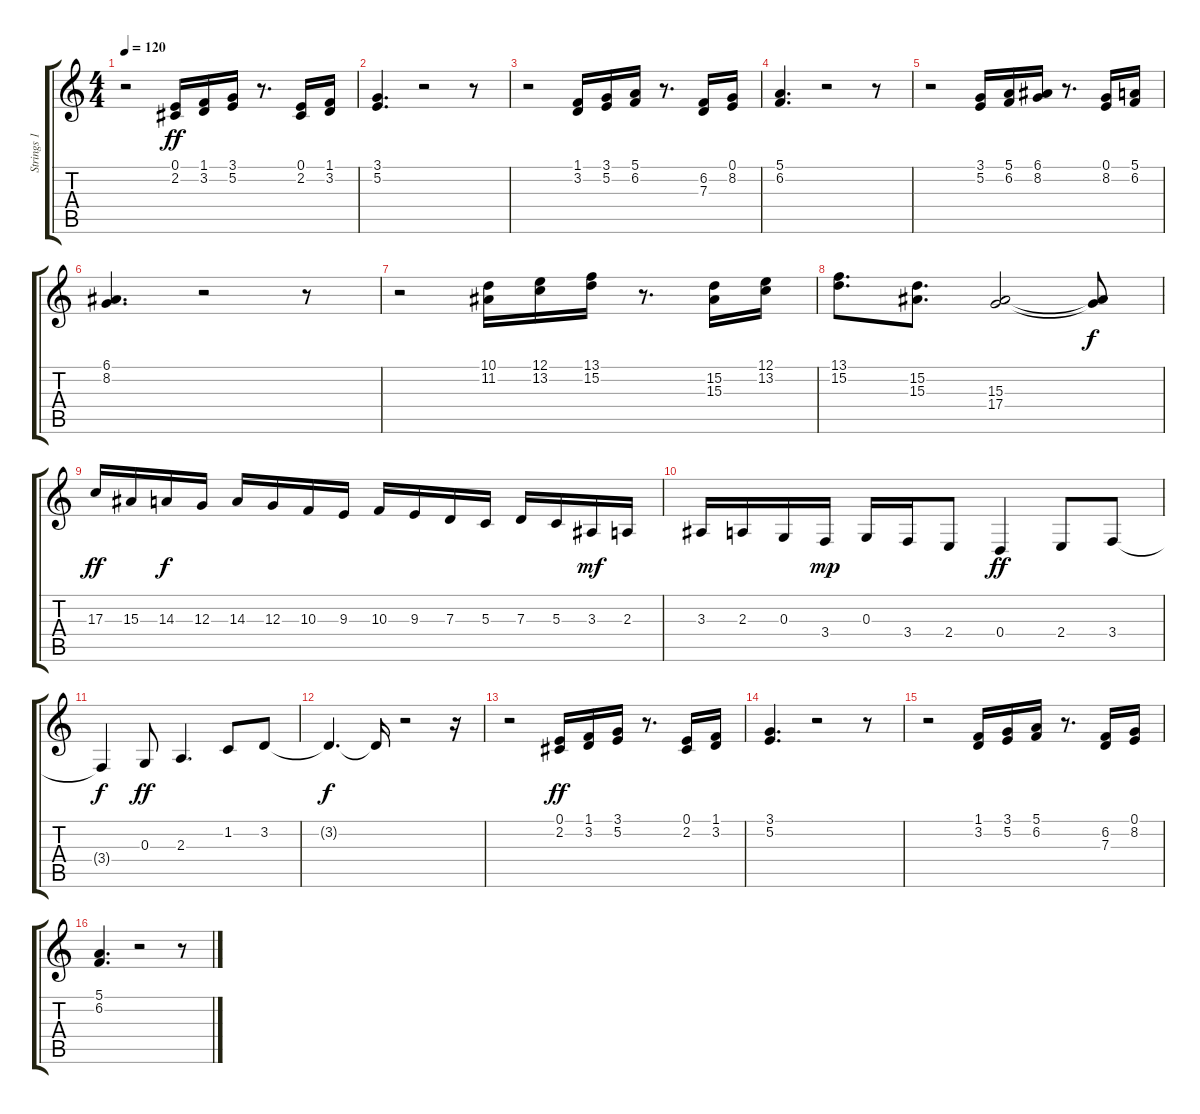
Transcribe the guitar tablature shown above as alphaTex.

\track ("Strings 1           " "Strings 1 ") {instrument stringensemble1}
\staff {score tabs}
\tuning (E4 B3 G3 D3 A2 E2) {hide}
\ts (4 4)
\tempo 120
\clef g2
\ks c
r.2{dy f} (0.1 2.2).16{dy ff volume 16} (1.1 3.2).16 (3.1 5.2).16 r.8{d} (0.1 2.2).16 (1.1 3.2).16 |
(3.1 5.2).4{d} r.2 r.8 |
r.2 (1.1 3.2).16 (3.1 5.2).16 (5.1 6.2).16 r.8{d} (6.2 7.3).16 (0.1 8.2).16 |
(5.1 6.2).4{d} r.2 r.8 |
r.2 (3.1 5.2).16 (5.1 6.2).16 (6.1 8.2).16 r.8{d} (0.1 8.2).16 (5.1 6.2).16 |
(6.1 8.2).4{d} r.2 r.8 |
r.2 (10.1 11.2).16 (12.1 13.2).16 (13.1 15.2).16 r.8{d} (15.2 15.3).16 (12.1 13.2).16 |
(13.1 15.2).8{d} (15.2 15.3).8{d} (15.3 17.4).2 (15.3{t} 17.4{t}).8{dy f} |
17.3.16{dy ff} 15.3.16 14.3.16{dy f} 12.3.16 14.3.16 12.3.16 10.3.16 9.3.16 10.3.16 9.3.16 7.3.16 5.3.16 7.3.16 5.3.16 3.3.16{dy mf} 2.3.16 |
3.3.16 2.3.16 0.3.16 3.4.16{dy mp} 0.3.16 3.4.16 2.4.8 0.4.4{dy ff} 2.4.8 3.4.8 |
3.4{t}.4{dy f} 0.3.8{dy ff} 2.3.4{d} 1.2.8 3.2.8 |
3.2{t}.4{d dy f} 3.2{t}.16 r.2 r.16 |
r.2 (0.1 2.2).16{dy ff} (1.1 3.2).16 (3.1 5.2).16 r.8{d} (0.1 2.2).16 (1.1 3.2).16 |
(3.1 5.2).4{d} r.2 r.8 |
r.2 (1.1 3.2).16 (3.1 5.2).16 (5.1 6.2).16 r.8{d} (6.2 7.3).16 (0.1 8.2).16 |
(5.1 6.2).4{d} r.2 r.8
